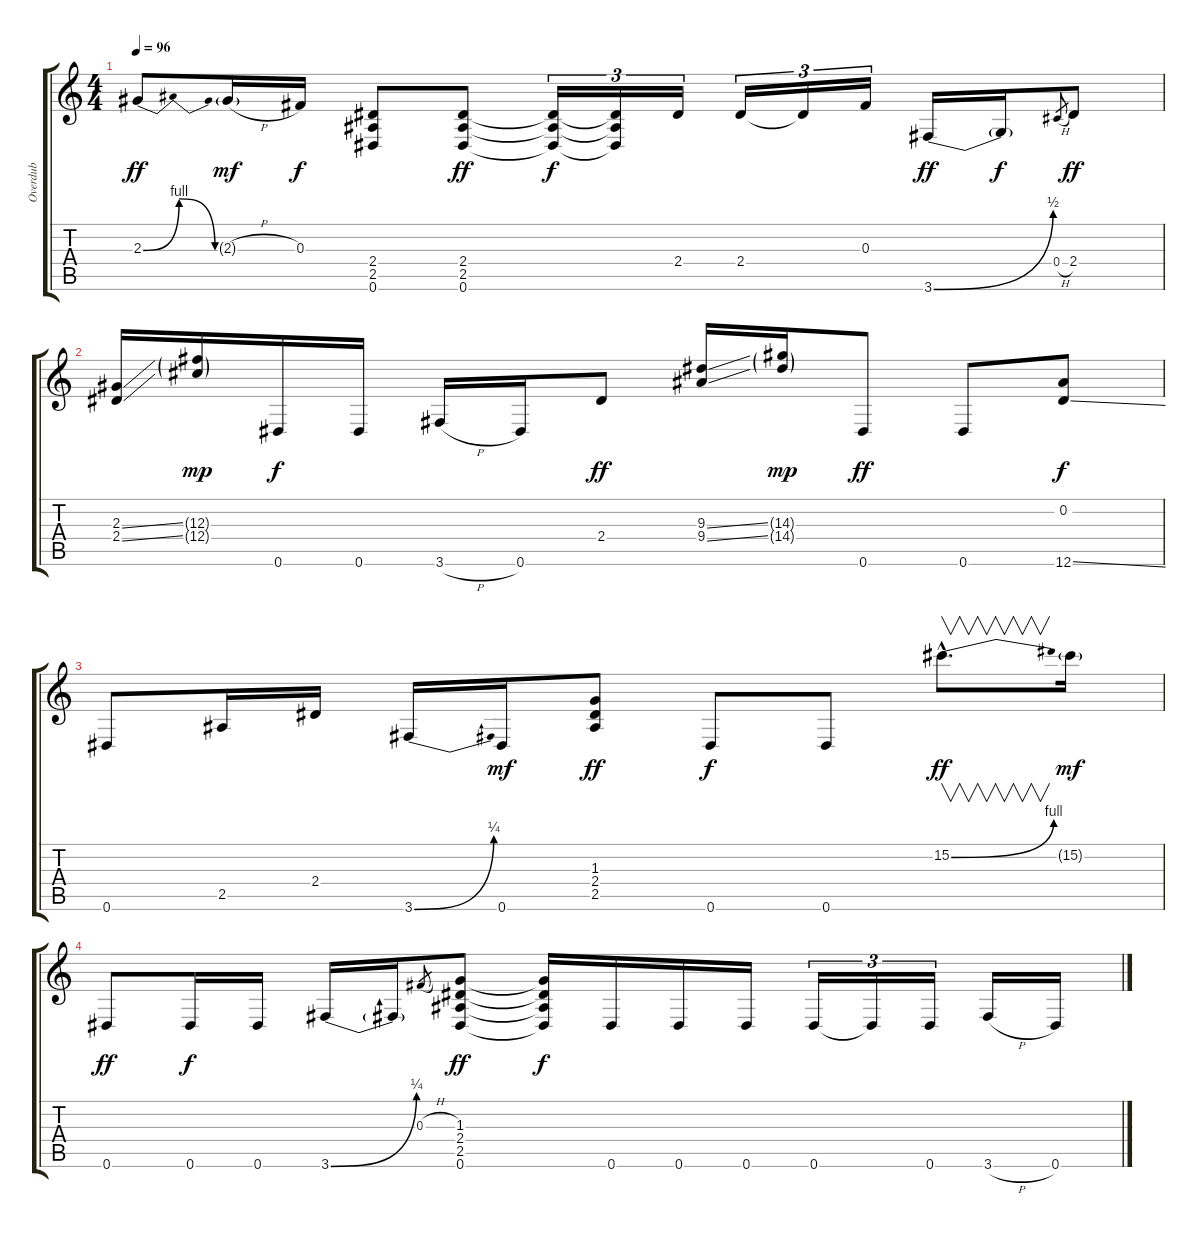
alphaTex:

\track ("Overdub" "Overdub") {instrument fretlessbass}
\staff {score tabs}
\tuning (Eb4 Bb3 Gb3 Db3 Ab2 Eb2) {hide}
\ts (4 4)
\tempo 96
\clef g2
\ks c
2.3{be (bendrelease 0 0 15 4 30 4 60 0)}.8{dy ff} 2.3{h g}.16{dy mf} 0.3.16{dy f} (2.4 2.5 0.6).8 (2.4 2.5 0.6).8{dy ff} (2.4{t} 2.5{t} 0.6{t}).16{tu (3 2) dy f} (2.4{t} 2.5{t} 0.6{t}).16{tu (3 2)} 2.4.16{tu (3 2)} 2.4.16{tu (3 2)} 2.4{t}.16{tu (3 2)} 0.3.16{tu (3 2)} 3.6{be (bend 0 0 60 2)}.16{dy ff} 3.6{t}.16{dy f} 0.4{h}.8{gr} 2.4.8{dy ff} |
(2.3{ss} 2.4{ss}).16 (12.3{g} 12.4{g}).16{dy mp} 0.6.16{dy f} 0.6.16 3.6{h}.16 0.6.16 2.4.8{dy ff} (9.3{ss} 9.4{ss}).16 (14.3{g} 14.4{g}).16{dy mp} 0.6.8{dy ff} 0.6.8 (0.2 12.6{ss}).8{dy f} |
0.6.8 2.5.16 2.4.16 3.6{be (bend 0 0 60 1)}.16 0.6.16{dy mf} (1.3 2.4 2.5).8{dy ff} 0.6.8{dy f} 0.6.8 15.2{be (bend 0 0 60 4) hac}.8{v d dy ff} 15.2{g}.16{dy mf} |
0.6.8{dy ff} 0.6.16{dy f} 0.6.16 3.6{be (bend 0 0 60 1)}.16 3.6{t}.16 0.3{h}.8{gr} (1.3 2.4 2.5 0.6).8{dy ff} (1.3{t} 2.4{t} 2.5{t} 0.6{t}).16{dy f} 0.6.16 0.6.16 0.6.16 0.6.16{tu (3 2)} 0.6{t}.16{tu (3 2)} 0.6.16{tu (3 2)} 3.6{h}.16 0.6.16
